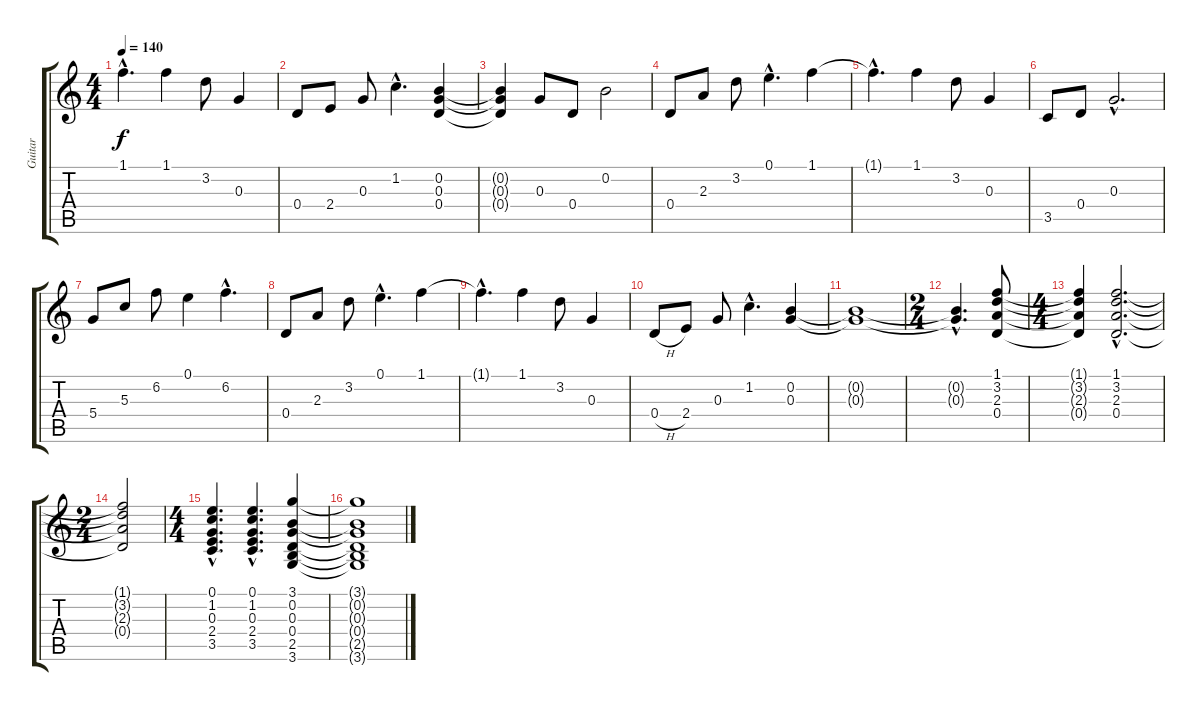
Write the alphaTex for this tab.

\track ("Guitar" "Guitar") {instrument distortionguitar}
\staff {score tabs}
\tuning (E4 B3 G3 D3 A2 E2) {hide}
\ts (4 4)
\tempo 140
\clef g2
\ks c
1.1{hac t}.4{d dy f} 1.1.4 3.2.8 0.3.4 |
0.4.8 2.4.8 0.3.8 1.2{hac}.4{d} (0.2 0.3 0.4).4 |
(0.2{t} 0.3{t} 0.4{t}).4 0.3.8 0.4.8 0.2.2 |
0.4.8 2.3.8 3.2.8 0.1{hac}.4{d} 1.1.4 |
1.1{hac t}.4{d} 1.1.4 3.2.8 0.3.4 |
3.5.8 0.4.8 0.3{hac}.2{d} |
5.4.8 5.3.8 6.2.8 0.1.4 6.2{hac}.4{d} |
0.4.8 2.3.8 3.2.8 0.1{hac}.4{d} 1.1.4 |
1.1{hac t}.4{d} 1.1.4 3.2.8 0.3.4 |
0.4{h}.8 2.4.8 0.3.8 1.2{hac}.4{d} (0.2 0.3).4 |
(0.2{t} 0.3{t}).1 |
\ts (2 4)
(0.2{hac t} 0.3{hac t}).4{d} (1.1 3.2 2.3 0.4).8 |
\ts (4 4)
(1.1{t} 3.2{t} 2.3{t} 0.4{t}).4 (1.1{hac} 3.2{hac} 2.3{hac} 0.4{hac}).2{d} |
\ts (2 4)
(1.1{t} 3.2{t} 2.3{t} 0.4{t}).2 |
\ts (4 4)
(0.1{hac} 1.2{hac} 0.3{hac} 2.4{hac} 3.5{hac}).4{d} (0.1{hac} 1.2{hac} 0.3{hac} 2.4{hac} 3.5{hac}).4{d} (3.1 0.2 0.3 0.4 2.5 3.6).4 |
(3.1{t} 0.2{t} 0.3{t} 0.4{t} 2.5{t} 3.6{t}).1
